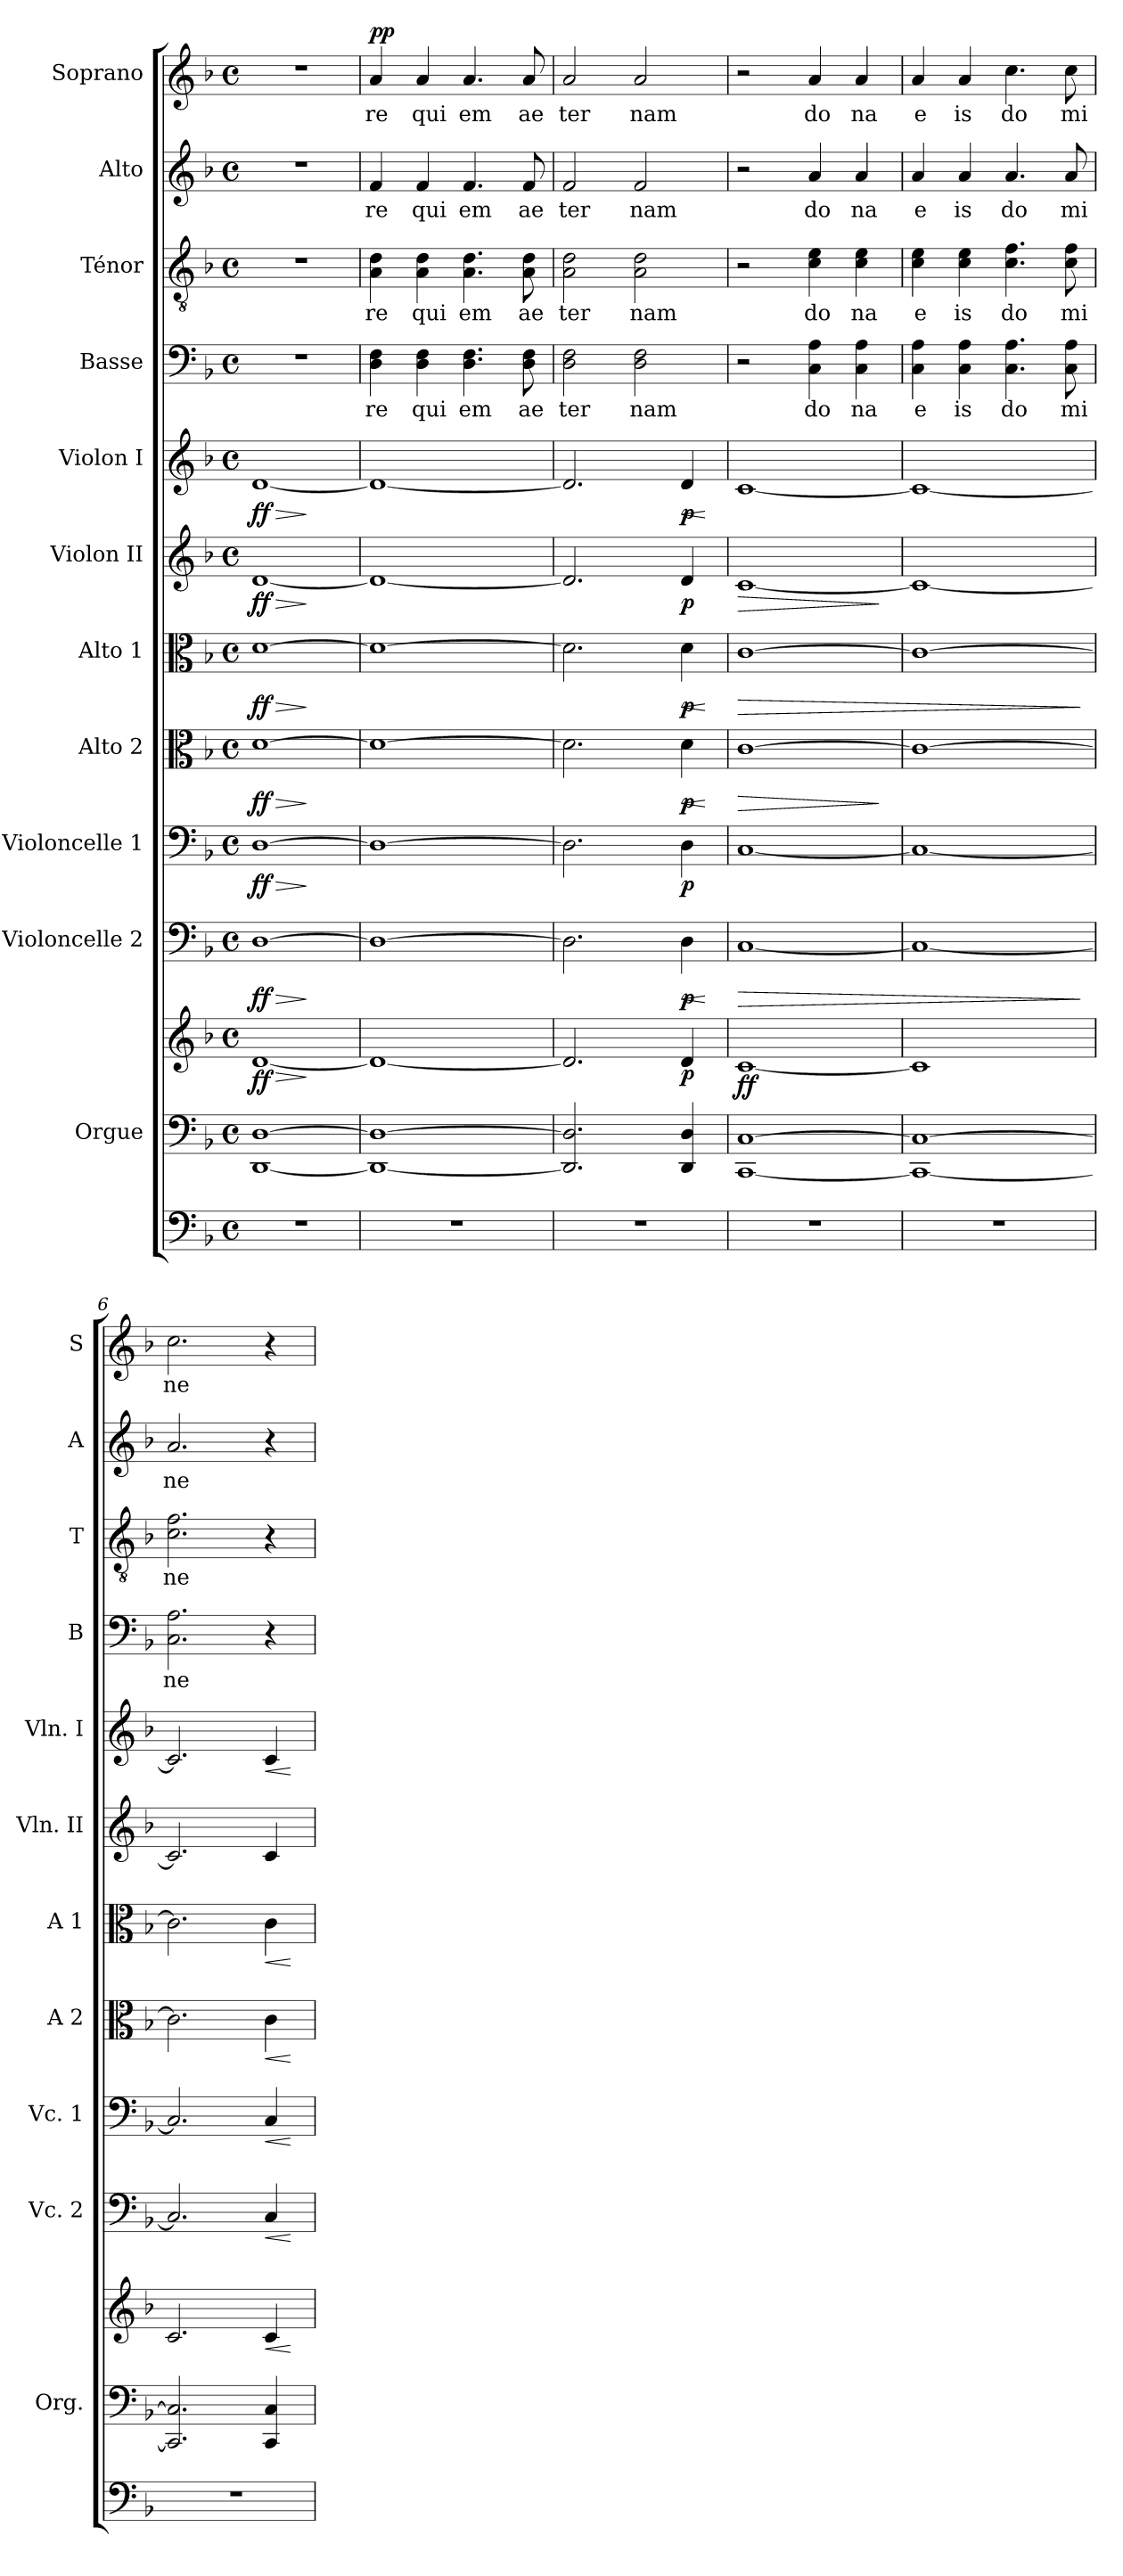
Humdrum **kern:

**kern	**kern	**kern	**dynam	**kern	**dynam	**kern	**dynam	**kern	**dynam	**kern	**dynam	**kern	**dynam	**kern	**dynam	**kern	**text	**kern	**text	**kern	**text	**kern	**text	**dynam
*part12	*part11	*part11	*part11	*part10	*part10	*part9	*part9	*part8	*part8	*part7	*part7	*part6	*part6	*part5	*part5	*part4	*part4	*part3	*part3	*part2	*part2	*part1	*part1	*part1
*staff13	*staff12	*staff11	*staff11/12	*staff10	*staff10	*staff9	*staff9	*staff8	*staff8	*staff7	*staff7	*staff6	*staff6	*staff5	*staff5	*staff4	*staff4	*staff3	*staff3	*staff2	*staff2	*staff1	*staff1	*staff1
*	*I"Orgue	*	*	*I"Violoncelle 2	*	*I"Violoncelle 1	*	*I"Alto 2	*	*I"Alto 1	*	*I"Violon II	*	*I"Violon I	*	*I"Basse	*	*I"Ténor	*	*I"Alto	*	*I"Soprano	*	*
*	*I'Org.	*	*	*I'Vc. 2	*	*I'Vc. 1	*	*I'A 2	*	*I'A 1	*	*I'Vln. II	*	*I'Vln. I	*	*I'B	*	*I'T	*	*I'A	*	*I'S	*	*
*clefF4	*clefF4	*clefG2	*	*clefF4	*	*clefF4	*	*clefC3	*	*clefC3	*	*clefG2	*	*clefG2	*	*clefF4	*	*clefGv2	*	*clefG2	*	*clefG2	*	*
*k[b-]	*k[b-]	*k[b-]	*	*k[b-]	*	*k[b-]	*	*k[b-]	*	*k[b-]	*	*k[b-]	*	*k[b-]	*	*k[b-]	*	*k[b-]	*	*k[b-]	*	*k[b-]	*	*
*d:	*d:	*d:	*	*d:	*	*d:	*	*d:	*	*d:	*	*d:	*	*d:	*	*d:	*	*d:	*	*d:	*	*d:	*	*
*M4/4	*M4/4	*M4/4	*	*M4/4	*	*M4/4	*	*M4/4	*	*M4/4	*	*M4/4	*	*M4/4	*	*M4/4	*	*M4/4	*	*M4/4	*	*M4/4	*	*
*met(c)	*met(c)	*met(c)	*	*met(c)	*	*met(c)	*	*met(c)	*	*met(c)	*	*met(c)	*	*met(c)	*	*met(c)	*	*met(c)	*	*met(c)	*	*met(c)	*	*
=1	=1	=1	=1	=1	=1	=1	=1	=1	=1	=1	=1	=1	=1	=1	=1	=1	=1	=1	=1	=1	=1	=1	=1	=1
!	!	!	!LO:HP:b	!	!LO:HP:b	!	!LO:HP:b	!	!LO:HP:b	!	!LO:HP:b	!	!LO:HP:b	!	!LO:HP:b	!	!	!	!	!	!	!	!	!
!	!	!	!LO:DY:n=1:b	!	!LO:DY:n=1:b	!	!LO:DY:n=1:b	!	!LO:DY:n=1:b	!	!LO:DY:n=1:b	!	!LO:DY:n=1:b	!	!LO:DY:n=1:b	!	!	!	!	!	!	!	!	!
1r	[1DD [1D	[1d	> ff	[1D	> ff	[1D	> ff	[1d	> ff	[1d	> ff	[1d	> ff	[1d	> ff	1r	.	1r	.	1r	.	1r	.	.
.	.	.	]	.	]	.	]	.	]	.	]	.	]	.	]	.	.	.	.	.	.	.	.	.
=2	=2	=2	=2	=2	=2	=2	=2	=2	=2	=2	=2	=2	=2	=2	=2	=2	=2	=2	=2	=2	=2	=2	=2	=2
!	!	!	!	!	!	!	!	!	!	!	!	!	!	!	!	!	!LO:LY:b	!	!LO:LY:b	!	!LO:LY:b	!	!LO:LY:b	!LO:DY:b
1r	1DD_ 1D_	1d_	.	1D_	.	1D_	.	1d_	.	1d_	.	1d_	.	1d_	.	4D\ 4F\	re	4A\ 4d\	re	4f/	re	4a/	re	pp
!	!	!	!	!	!	!	!	!	!	!	!	!	!	!	!	!	!LO:LY:b	!	!LO:LY:b	!	!LO:LY:b	!	!LO:LY:b	!
.	.	.	.	.	.	.	.	.	.	.	.	.	.	.	.	4D\ 4F\	qui	4A\ 4d\	qui	4f/	qui	4a/	qui	.
!	!	!	!	!	!	!	!	!	!	!	!	!	!	!	!	!	!LO:LY:b	!	!LO:LY:b	!	!LO:LY:b	!	!LO:LY:b	!
.	.	.	.	.	.	.	.	.	.	.	.	.	.	.	.	4.D\ 4.F\	em	4.A\ 4.d\	em	4.f/	em	4.a/	em	.
!	!	!	!	!	!	!	!	!	!	!	!	!	!	!	!	!	!LO:LY:b	!	!LO:LY:b	!	!LO:LY:b	!	!LO:LY:b	!
.	.	.	.	.	.	.	.	.	.	.	.	.	.	.	.	8D\ 8F\	ae	8A\ 8d\	ae	8f/	ae	8a/	ae	.
=3	=3	=3	=3	=3	=3	=3	=3	=3	=3	=3	=3	=3	=3	=3	=3	=3	=3	=3	=3	=3	=3	=3	=3	=3
!	!	!	!	!	!	!	!	!	!	!	!	!	!	!	!	!	!LO:LY:b	!	!LO:LY:b	!	!LO:LY:b	!	!LO:LY:b	!
1r	2.DD/] 2.D/]	2.d/]	.	2.D\]	.	2.D\]	.	2.d\]	.	2.d\]	.	2.d/]	.	2.d/]	.	2D\ 2F\	ter	2A\ 2d\	ter	2f/	ter	2a/	ter	.
!	!	!	!	!	!	!	!	!	!	!	!	!	!	!	!	!	!LO:LY:b	!	!LO:LY:b	!	!LO:LY:b	!	!LO:LY:b	!
.	.	.	.	.	.	.	.	.	.	.	.	.	.	.	.	2D\ 2F\	nam	2A\ 2d\	nam	2f/	nam	2a/	nam	.
!	!	!	!	!	!LO:HP:b	!	!	!	!	!	!	!	!	!	!	!	!	!	!	!	!	!	!	!
!	!	!	!	!	!LO:HP:n=1:b	!	!	!	!LO:HP:b	!	!LO:HP:b	!	!	!	!	!	!	!	!	!	!	!	!	!
!	!	!	!LO:DY:b	!	!LO:DY:n=1:b	!	!LO:DY:b	!	!LO:DY:n=1:b	!	!LO:HP:n=1:b	!	!	!	!LO:HP:b	!	!	!	!	!	!	!	!	!
!	!	!	!	!	!	!	!	!	!	!	!LO:DY:n=1:b	!	!LO:DY:b	!	!LO:DY:n=1:b	!	!	!	!	!	!	!	!	!
.	4DD/ 4D/	4d/	p	4D\	< < p	4D\	p	4d\	< p	4d\	< < p	4d/	p	4d/	< p	.	.	.	.	.	.	.	.	.
.	.	.	.	.	[	.	.	.	[	.	[	.	.	.	[	.	.	.	.	.	.	.	.	.
=4	=4	=4	=4	=4	=4	=4	=4	=4	=4	=4	=4	=4	=4	=4	=4	=4	=4	=4	=4	=4	=4	=4	=4	=4
!	!	!	!	!	!LO:HP:b	!	!	!	!	!	!	!	!	!	!	!	!	!	!	!	!	!	!	!
!	!	!	!	!	!LO:HP:n=1:b	!	!	!	!LO:HP:b	!	!LO:HP:b	!	!	!	!	!	!	!	!	!	!	!	!	!
!	!	!	!LO:DY:b	!	!	!	!	!	!	!	!LO:HP:n=1:b	!	!LO:HP:b	!	!	!	!	!	!	!	!	!	!	!
1r	[1CC [1C	[1c	ff	[1C	> >	[1C	.	[1c	>	[1c	> >	[1c	>	[1c	.	2r	.	2r	.	2r	.	2r	.	.
!	!	!	!	!	!	!	!	!	!	!	!	!	!	!	!	!	!LO:LY:b	!	!LO:LY:b	!	!LO:LY:b	!	!LO:LY:b	!
.	.	.	.	.	.	.	.	.	.	.	.	.	.	.	.	4C\ 4A\	do	4c\ 4e\	do	4a/	do	4a/	do	.
!	!	!	!	!	!	!	!	!	!	!	!	!	!	!	!	!	!LO:LY:b	!	!LO:LY:b	!	!LO:LY:b	!	!LO:LY:b	!
.	.	.	.	.	.	.	.	.	.	.	.	.	.	.	.	4C\ 4A\	na	4c\ 4e\	na	4a/	na	4a/	na	.
.	.	.	.	.	[	.	.	.	]	.	[	.	]	.	.	.	.	.	.	.	.	.	.	.
=5	=5	=5	=5	=5	=5	=5	=5	=5	=5	=5	=5	=5	=5	=5	=5	=5	=5	=5	=5	=5	=5	=5	=5	=5
!	!	!	!	!	!	!	!	!	!	!	!	!	!	!	!	!	!LO:LY:b	!	!LO:LY:b	!	!LO:LY:b	!	!LO:LY:b	!
1r	1CC_ 1C_	1c]	.	1C_	.	1C_	.	1c_	.	1c_	.	1c_	.	1c_	.	4C\ 4A\	e	4c\ 4e\	e	4a/	e	4a/	e	.
!	!	!	!	!	!	!	!	!	!	!	!	!	!	!	!	!	!LO:LY:b	!	!LO:LY:b	!	!LO:LY:b	!	!LO:LY:b	!
.	.	.	.	.	.	.	.	.	.	.	.	.	.	.	.	4C\ 4A\	is	4c\ 4e\	is	4a/	is	4a/	is	.
!	!	!	!	!	!	!	!	!	!	!	!	!	!	!	!	!	!LO:LY:b	!	!LO:LY:b	!	!LO:LY:b	!	!LO:LY:b	!
.	.	.	.	.	.	.	.	.	.	.	.	.	.	.	.	4.C\ 4.A\	do	4.c\ 4.f\	do	4.a/	do	4.cc\	do	.
!	!	!	!	!	!	!	!	!	!	!	!	!	!	!	!	!	!LO:LY:b	!	!LO:LY:b	!	!LO:LY:b	!	!LO:LY:b	!
.	.	.	.	.	.	.	.	.	.	.	.	.	.	.	.	8C\ 8A\	mi	8c\ 8f\	mi	8a/	mi	8cc\	mi	.
.	.	.	.	.	]	.	.	.	.	.	]	.	.	.	.	.	.	.	.	.	.	.	.	.
=6	=6	=6	=6	=6	=6	=6	=6	=6	=6	=6	=6	=6	=6	=6	=6	=6	=6	=6	=6	=6	=6	=6	=6	=6
!	!	!	!	!	!	!	!	!	!	!	!	!	!	!	!	!	!LO:LY:b	!	!LO:LY:b	!	!LO:LY:b	!	!LO:LY:b	!
1r	2.CC/] 2.C/]	2.c/	.	2.C/]	.	2.C/]	.	2.c\]	.	2.c\]	.	2.c/]	.	2.c/]	.	2.C\ 2.A\	ne	2.c\ 2.f\	ne	2.a/	ne	2.cc\	ne	.
!	!	!	!LO:HP:b	!	!LO:HP:n=1:b	!	!LO:HP:b	!	!LO:HP:b	!	!LO:HP:n=1:b	!	!	!	!LO:HP:b	!	!	!	!	!	!	!	!	!
.	4CC/ 4C/	4c/	<	4C/	] <	4C/	<	4c\	<	4c\	] <	4c/	.	4c/	<	4r	.	4r	.	4r	.	4r	.	.
.	.	.	[	.	[	.	[	.	[	.	[	.	.	.	[	.	.	.	.	.	.	.	.	.
=	=	=	=	=	=	=	=	=	=	=	=	=	=	=	=	=	=	=	=	=	=	=	=	=
*-	*-	*-	*-	*-	*-	*-	*-	*-	*-	*-	*-	*-	*-	*-	*-	*-	*-	*-	*-	*-	*-	*-	*-	*-
